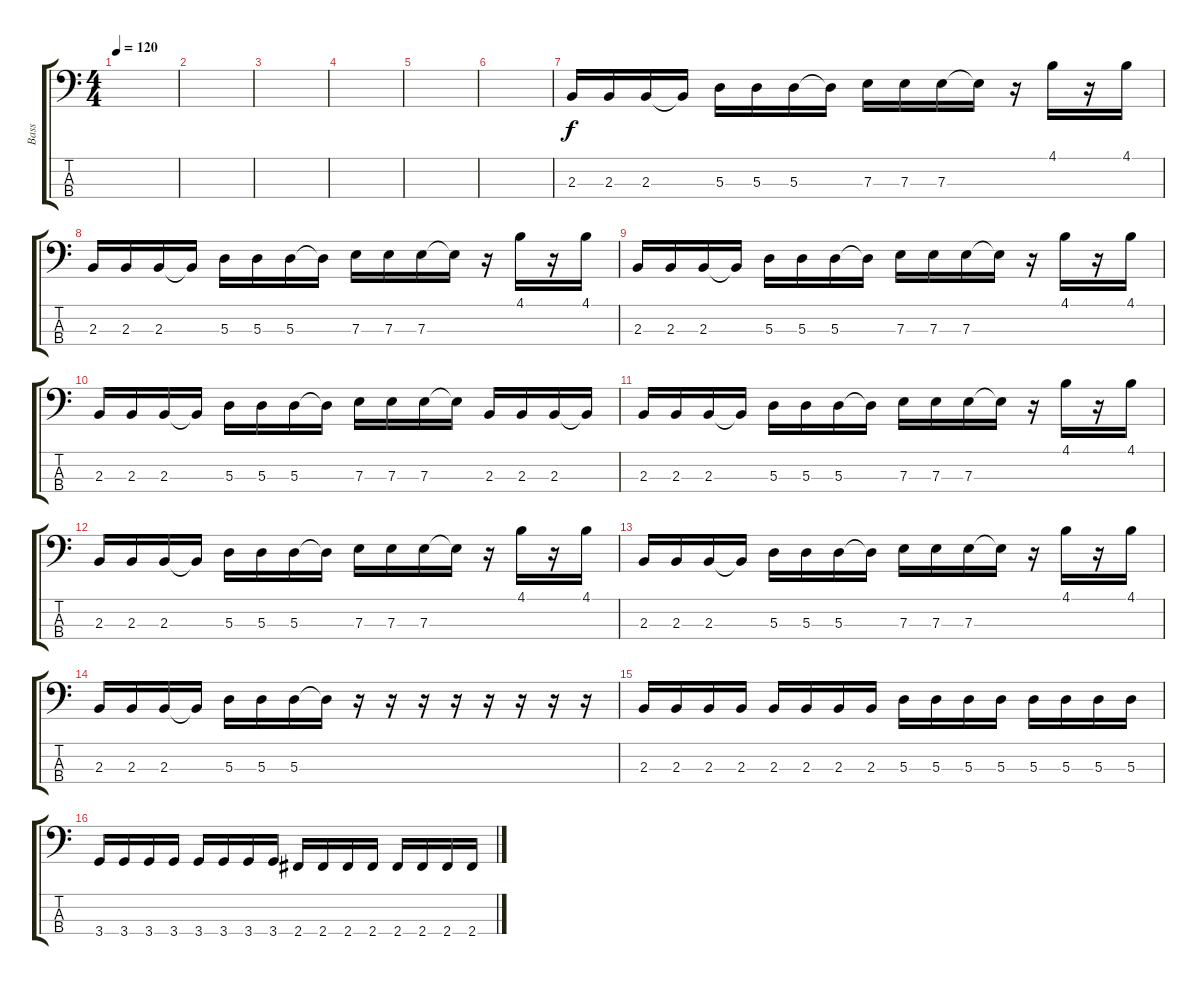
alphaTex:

\track ("Bass" "Bass") {instrument electricbasspick}
\staff {score tabs}
\tuning (G2 D2 A1 E1) {hide}
\ts (4 4)
\tempo 120
\clef f4
\ks c
|
|
|
|
|
|
2.3.16 2.3.16 2.3.16 2.3{t}.16 5.3.16 5.3.16 5.3.16 5.3{t}.16 7.3.16 7.3.16 7.3.16 7.3{t}.16 r.16 4.1.16 r.16 4.1.16 |
2.3.16 2.3.16 2.3.16 2.3{t}.16 5.3.16 5.3.16 5.3.16 5.3{t}.16 7.3.16 7.3.16 7.3.16 7.3{t}.16 r.16 4.1.16 r.16 4.1.16 |
2.3.16 2.3.16 2.3.16 2.3{t}.16 5.3.16 5.3.16 5.3.16 5.3{t}.16 7.3.16 7.3.16 7.3.16 7.3{t}.16 r.16 4.1.16 r.16 4.1.16 |
2.3.16 2.3.16 2.3.16 2.3{t}.16 5.3.16 5.3.16 5.3.16 5.3{t}.16 7.3.16 7.3.16 7.3.16 7.3{t}.16 2.3.16 2.3.16 2.3.16 2.3{t}.16 |
2.3.16 2.3.16 2.3.16 2.3{t}.16 5.3.16 5.3.16 5.3.16 5.3{t}.16 7.3.16 7.3.16 7.3.16 7.3{t}.16 r.16 4.1.16 r.16 4.1.16 |
2.3.16 2.3.16 2.3.16 2.3{t}.16 5.3.16 5.3.16 5.3.16 5.3{t}.16 7.3.16 7.3.16 7.3.16 7.3{t}.16 r.16 4.1.16 r.16 4.1.16 |
2.3.16 2.3.16 2.3.16 2.3{t}.16 5.3.16 5.3.16 5.3.16 5.3{t}.16 7.3.16 7.3.16 7.3.16 7.3{t}.16 r.16 4.1.16 r.16 4.1.16 |
2.3.16 2.3.16 2.3.16 2.3{t}.16 5.3.16 5.3.16 5.3.16 5.3{t}.16 r.16 r.16 r.16 r.16 r.16 r.16 r.16 r.16 |
2.3.16 2.3.16 2.3.16 2.3.16 2.3.16 2.3.16 2.3.16 2.3.16 5.3.16 5.3.16 5.3.16 5.3.16 5.3.16 5.3.16 5.3.16 5.3.16 |
3.4.16 3.4.16 3.4.16 3.4.16 3.4.16 3.4.16 3.4.16 3.4.16 2.4.16 2.4.16 2.4.16 2.4.16 2.4.16 2.4.16 2.4.16 2.4.16
